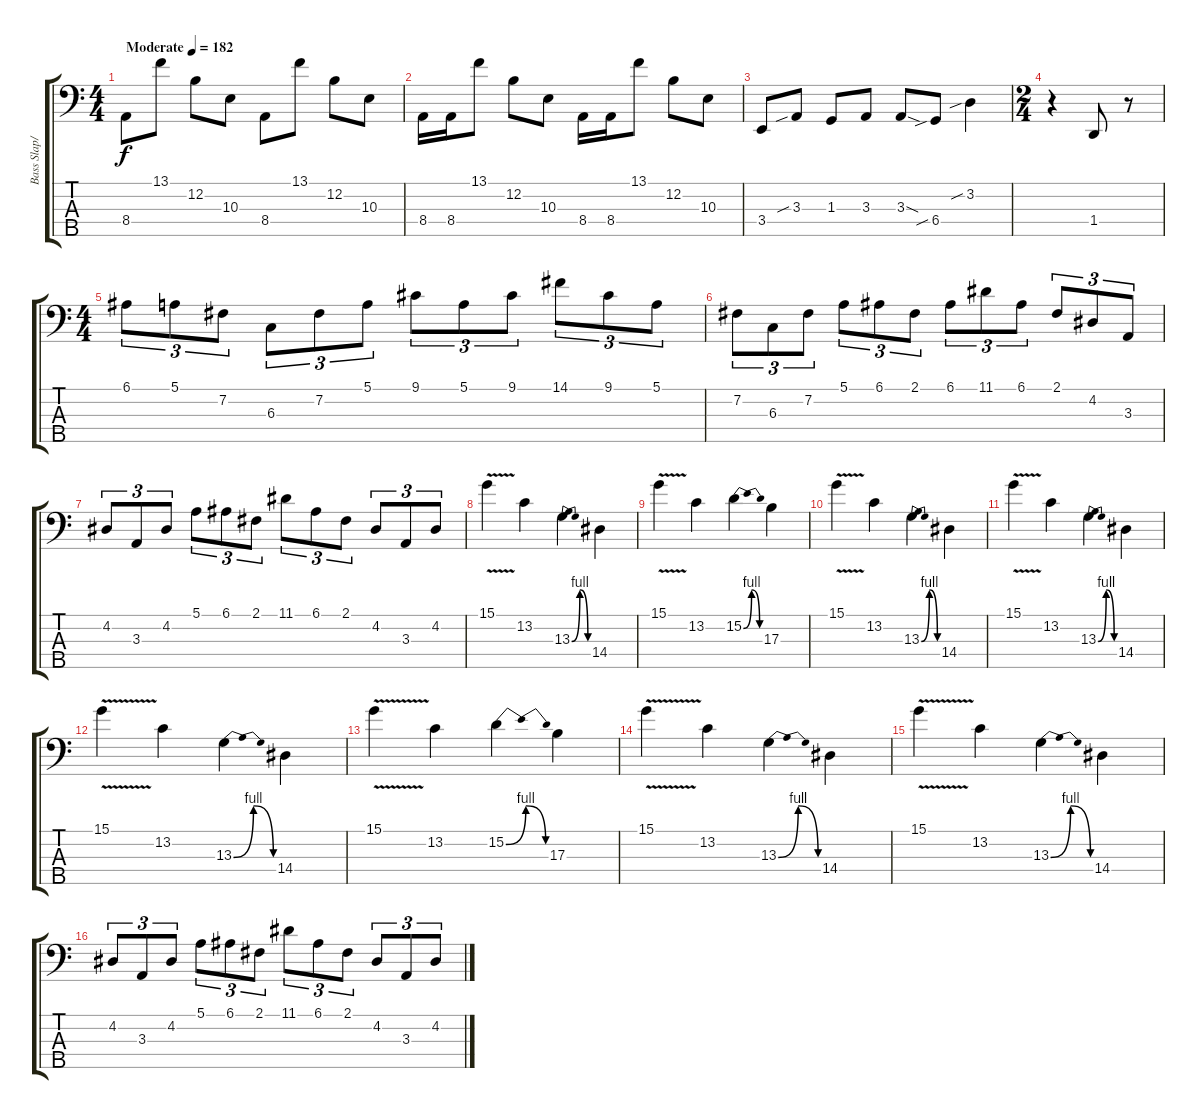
\track ("Bass Slap/Pop" "Bass Slap/") {instrument slapbass1}
\staff {score tabs}
\tuning (E2 B1 Gb1 Db1 A0) {hide}
\ts (4 4)
\tempo (182 "Moderate")
\clef f4
\ks c
8.4.8{dy f instrument slapbass1} 13.1.8 12.2.8 10.3.8 8.4.8 13.1.8 12.2.8 10.3.8 |
8.4.16 8.4.16 13.1.8 12.2.8 10.3.8 8.4.16 8.4.16 13.1.8 12.2.8 10.3.8 |
3.4.8 3.3{sib}.8 1.3.8 3.3.8 3.3{sod}.8 6.4{sib}.8 3.2{sib}.4 |
\ts (2 4)
r.4 1.4.8 r.8 |
\ts (4 4)
6.1.8{tu (3 2)} 5.1.8{tu (3 2)} 7.2.8{tu (3 2)} 6.3.8{tu (3 2)} 7.2.8{tu (3 2)} 5.1.8{tu (3 2)} 9.1.8{tu (3 2)} 5.1.8{tu (3 2)} 9.1.8{tu (3 2)} 14.1.8{tu (3 2)} 9.1.8{tu (3 2)} 5.1.8{tu (3 2)} |
7.2.8{tu (3 2)} 6.3.8{tu (3 2)} 7.2.8{tu (3 2)} 5.1.8{tu (3 2)} 6.1.8{tu (3 2)} 2.1.8{tu (3 2)} 6.1.8{tu (3 2)} 11.1.8{tu (3 2)} 6.1.8{tu (3 2)} 2.1.8{tu (3 2)} 4.2.8{tu (3 2)} 3.3.8{tu (3 2)} |
4.2.8{tu (3 2)} 3.3.8{tu (3 2)} 4.2.8{tu (3 2)} 5.1.8{tu (3 2)} 6.1.8{tu (3 2)} 2.1.8{tu (3 2)} 11.1.8{tu (3 2)} 6.1.8{tu (3 2)} 2.1.8{tu (3 2)} 4.2.8{tu (3 2)} 3.3.8{tu (3 2)} 4.2.8{tu (3 2)} |
15.1{v}.4 13.2.4 13.3{be (bendrelease 0 0 30 4 45 4 60 0)}.4 14.4.4 |
15.1{v}.4 13.2.4 15.2{be (bendrelease 0 0 30 4 45 4 60 0)}.4 17.3.4 |
15.1{v}.4 13.2.4 13.3{be (bendrelease 0 0 30 4 45 4 60 0)}.4 14.4.4 |
15.1{v}.4 13.2.4 13.3{be (bendrelease 0 0 30 4 45 4 60 0)}.4 14.4.4 |
15.1{v}.4 13.2.4 13.3{be (bendrelease 0 0 30 4 45 4 60 0)}.4 14.4.4 |
15.1{v}.4 13.2.4 15.2{be (bendrelease 0 0 30 4 45 4 60 0)}.4 17.3.4 |
15.1{v}.4 13.2.4 13.3{be (bendrelease 0 0 30 4 45 4 60 0)}.4 14.4.4 |
15.1{v}.4 13.2.4 13.3{be (bendrelease 0 0 30 4 45 4 60 0)}.4 14.4.4 |
4.2.8{tu (3 2)} 3.3.8{tu (3 2)} 4.2.8{tu (3 2)} 5.1.8{tu (3 2)} 6.1.8{tu (3 2)} 2.1.8{tu (3 2)} 11.1.8{tu (3 2)} 6.1.8{tu (3 2)} 2.1.8{tu (3 2)} 4.2.8{tu (3 2)} 3.3.8{tu (3 2)} 4.2.8{tu (3 2)}
